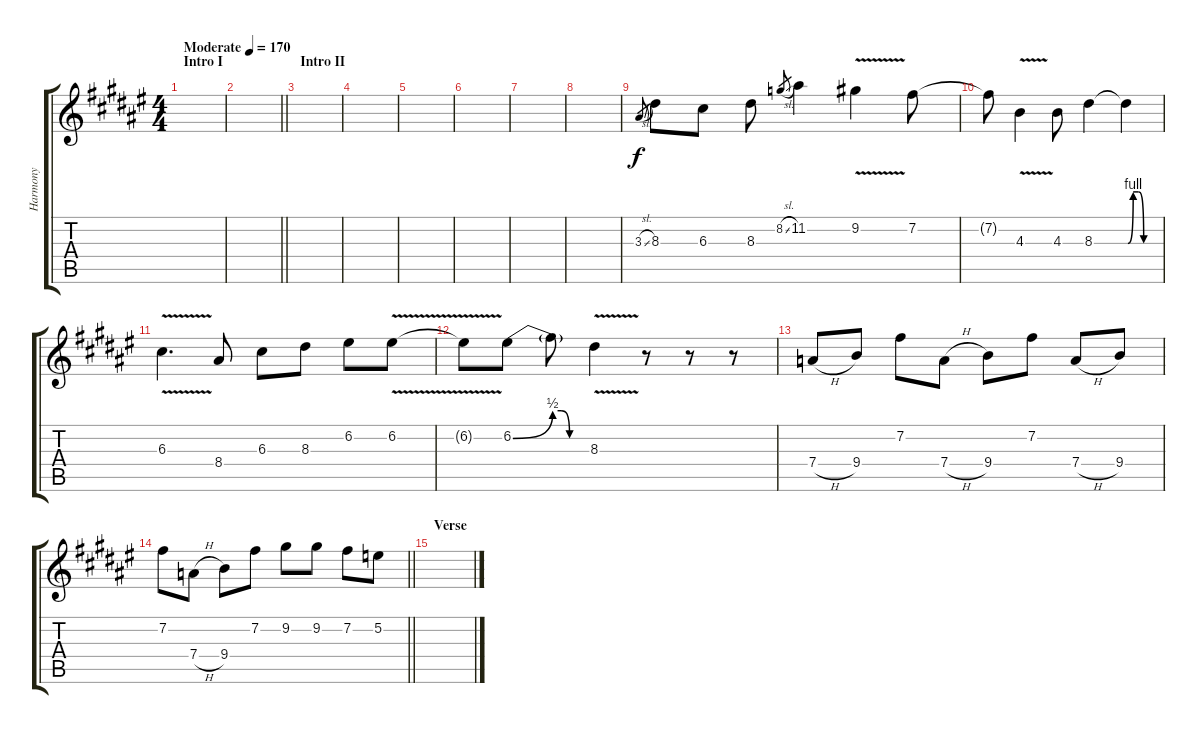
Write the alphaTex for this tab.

\track ("Harmony" "Harmony") {instrument overdrivenguitar}
\staff {score tabs}
\tuning (E4 B3 G3 D3 A2 E2) {hide}
\ts (4 4)
\section ("" "Intro I")
\tempo (170 "Moderate")
\clef g2
\ks f#
|
\barLineRight lightlight
|
\section ("" "Intro II")
|
|
|
|
|
|
3.3{sl}.8{gr} 8.3.8 6.3.8 8.3.8 8.2{sl}.8{gr} 11.2.4 9.2{v}.4 7.2.8 |
7.2{t}.8 4.3{v}.4 4.3.8 8.3.4 8.3{be (custom 0 0 10 4 20 4 30 0 60 0) t}.4 |
6.3{v}.4{d} 8.4.8 6.3.8 8.3.8 6.2.8 6.2{v}.8 |
6.2{t}.8 6.2{be (bend 0 0 60 2)}.8 6.2{be (custom 0 2 15 2 30 0 60 0) t}.8 8.3{v}.4 r.8 r.8 r.8 |
7.4{h}.8 9.4.8 7.2.8 7.4{h}.8 9.4.8 7.2.8 7.4{h}.8 9.4.8 |
\barLineRight lightlight
7.2.8 7.4{h}.8 9.4.8 7.2.8 9.2.8 9.2.8 7.2.8 5.2.8 |
\section ("" "Verse")
